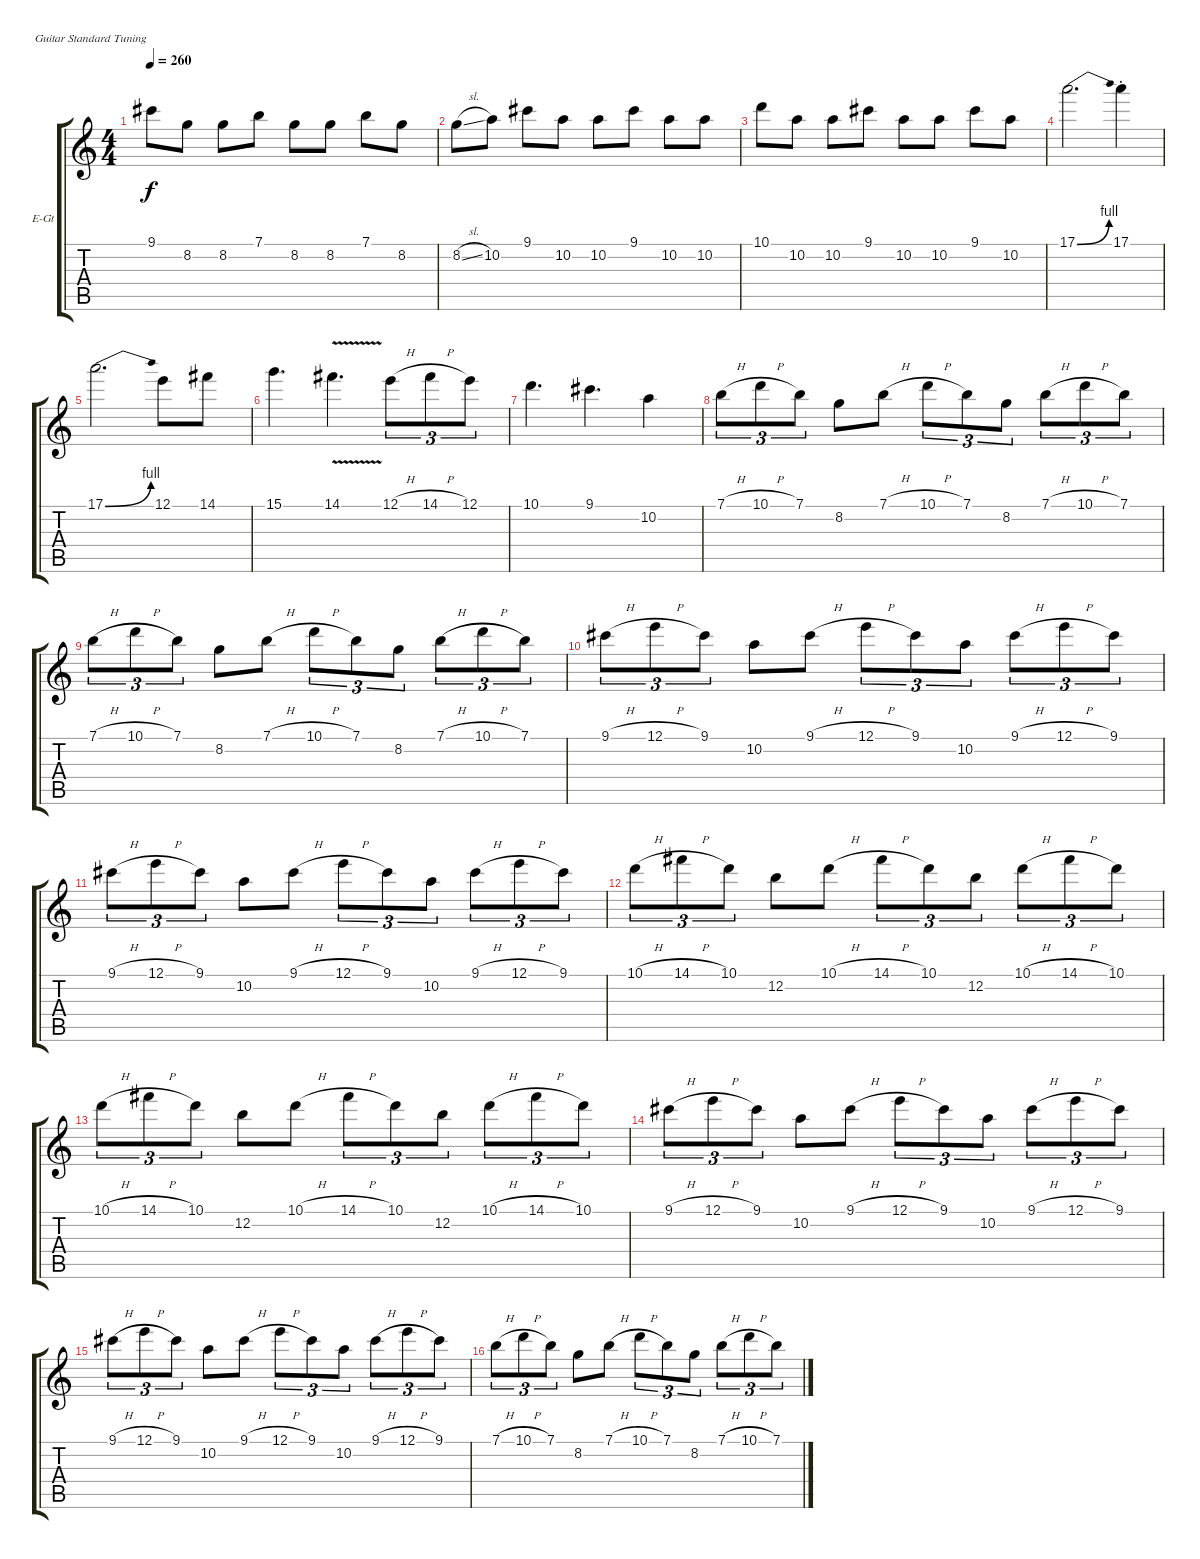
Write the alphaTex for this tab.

\defaultSystemsLayout 4
\bracketExtendMode groupsimilarinstruments
\firstSystemTrackNameOrientation horizontal
\otherSystemsTrackNameOrientation horizontal
\track ("Wolf Hoffmann" "E-Gt") {instrument distortionguitar}
\staff {score tabs}
\tuning (E4 B3 G3 D3 A2 E2)
\ts (4 4)
\tempo 260
\clef g2
\ks c
9.1.8{dy f} 8.2.8 8.2.8 7.1.8 8.2.8 8.2.8 7.1.8 8.2.8 |
8.2{sl}.8 10.2.8 9.1.8 10.2.8 10.2.8 9.1.8 10.2.8 10.2.8 |
10.1.8 10.2.8 10.2.8 9.1.8 10.2.8 10.2.8 9.1.8 10.2.8 |
17.1{be (bend 0 0 60 4)}.2{d} 17.1{st}.4 |
17.1{be (bend 0 0 60 4)}.2{d} 12.1.8 14.1.8 |
15.1.4{d} 14.1{v}.4{d} 12.1{h}.8{tu (3 2)} 14.1{h}.8{tu (3 2)} 12.1.8{tu (3 2)} |
10.1.4{d} 9.1.4{d} 10.2.4 |
7.1{h}.8{tu (3 2)} 10.1{h}.8{tu (3 2)} 7.1.8{tu (3 2)} 8.2.8 7.1{h}.8 10.1{h}.8{tu (3 2)} 7.1.8{tu (3 2)} 8.2.8{tu (3 2)} 7.1{h}.8{tu (3 2)} 10.1{h}.8{tu (3 2)} 7.1.8{tu (3 2)} |
7.1{h}.8{tu (3 2)} 10.1{h}.8{tu (3 2)} 7.1.8{tu (3 2)} 8.2.8 7.1{h}.8 10.1{h}.8{tu (3 2)} 7.1.8{tu (3 2)} 8.2.8{tu (3 2)} 7.1{h}.8{tu (3 2)} 10.1{h}.8{tu (3 2)} 7.1.8{tu (3 2)} |
9.1{h}.8{tu (3 2)} 12.1{h}.8{tu (3 2)} 9.1.8{tu (3 2)} 10.2.8 9.1{h}.8 12.1{h}.8{tu (3 2)} 9.1.8{tu (3 2)} 10.2.8{tu (3 2)} 9.1{h}.8{tu (3 2)} 12.1{h}.8{tu (3 2)} 9.1.8{tu (3 2)} |
9.1{h}.8{tu (3 2)} 12.1{h}.8{tu (3 2)} 9.1.8{tu (3 2)} 10.2.8 9.1{h}.8 12.1{h}.8{tu (3 2)} 9.1.8{tu (3 2)} 10.2.8{tu (3 2)} 9.1{h}.8{tu (3 2)} 12.1{h}.8{tu (3 2)} 9.1.8{tu (3 2)} |
10.1{h}.8{tu (3 2)} 14.1{h}.8{tu (3 2)} 10.1.8{tu (3 2)} 12.2.8 10.1{h}.8 14.1{h}.8{tu (3 2)} 10.1.8{tu (3 2)} 12.2.8{tu (3 2)} 10.1{h}.8{tu (3 2)} 14.1{h}.8{tu (3 2)} 10.1.8{tu (3 2)} |
10.1{h}.8{tu (3 2)} 14.1{h}.8{tu (3 2)} 10.1.8{tu (3 2)} 12.2.8 10.1{h}.8 14.1{h}.8{tu (3 2)} 10.1.8{tu (3 2)} 12.2.8{tu (3 2)} 10.1{h}.8{tu (3 2)} 14.1{h}.8{tu (3 2)} 10.1.8{tu (3 2)} |
9.1{h}.8{tu (3 2)} 12.1{h}.8{tu (3 2)} 9.1.8{tu (3 2)} 10.2.8 9.1{h}.8 12.1{h}.8{tu (3 2)} 9.1.8{tu (3 2)} 10.2.8{tu (3 2)} 9.1{h}.8{tu (3 2)} 12.1{h}.8{tu (3 2)} 9.1.8{tu (3 2)} |
9.1{h}.8{tu (3 2)} 12.1{h}.8{tu (3 2)} 9.1.8{tu (3 2)} 10.2.8 9.1{h}.8 12.1{h}.8{tu (3 2)} 9.1.8{tu (3 2)} 10.2.8{tu (3 2)} 9.1{h}.8{tu (3 2)} 12.1{h}.8{tu (3 2)} 9.1.8{tu (3 2)} |
7.1{h}.8{tu (3 2)} 10.1{h}.8{tu (3 2)} 7.1.8{tu (3 2)} 8.2.8 7.1{h}.8 10.1{h}.8{tu (3 2)} 7.1.8{tu (3 2)} 8.2.8{tu (3 2)} 7.1{h}.8{tu (3 2)} 10.1{h}.8{tu (3 2)} 7.1.8{tu (3 2)}
